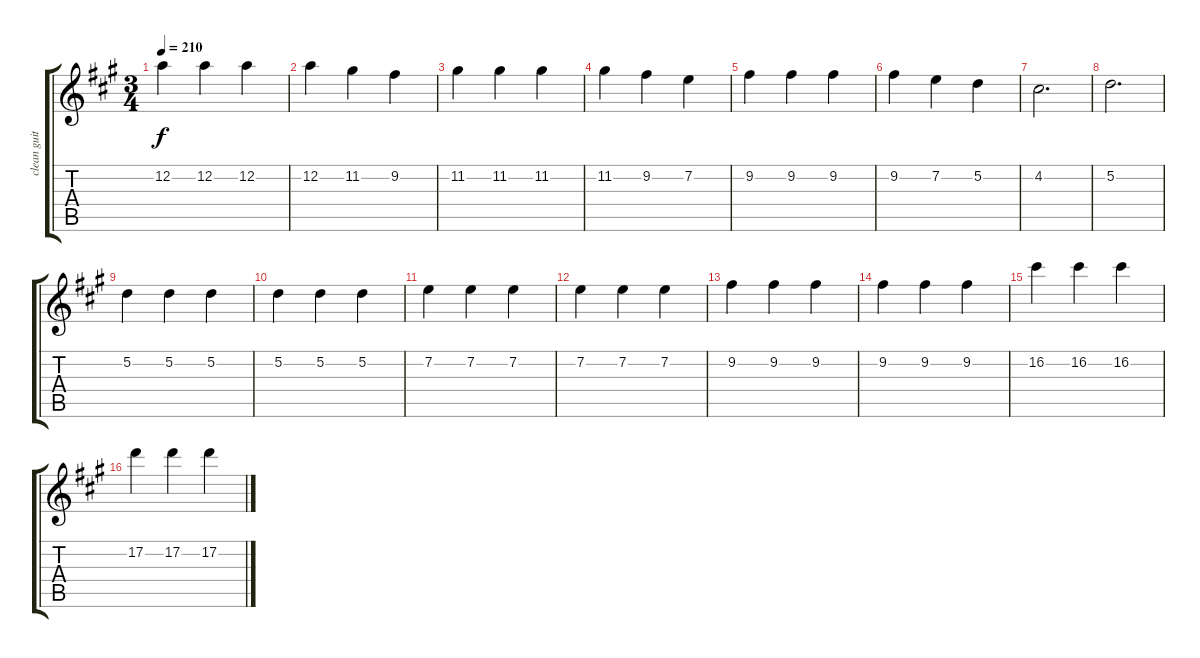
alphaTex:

\track ("clean guitar 1" "clean guit") {instrument acousticguitarnylon}
\staff {score tabs}
\tuning (D4 A3 F3 C3 G2 C2) {hide}
\ts (3 4)
\tempo 210
\clef g2
\ks a
12.2.4{dy f} 12.2.4 12.2.4 |
12.2.4 11.2.4 9.2.4 |
11.2.4 11.2.4 11.2.4 |
11.2.4 9.2.4 7.2.4 |
9.2.4 9.2.4 9.2.4 |
9.2.4 7.2.4 5.2.4 |
4.2.2{d} |
5.2.2{d} |
5.2.4 5.2.4 5.2.4 |
5.2.4 5.2.4 5.2.4 |
7.2.4 7.2.4 7.2.4 |
7.2.4 7.2.4 7.2.4 |
9.2.4 9.2.4 9.2.4 |
9.2.4 9.2.4 9.2.4 |
16.2.4 16.2.4 16.2.4 |
17.2.4 17.2.4 17.2.4
